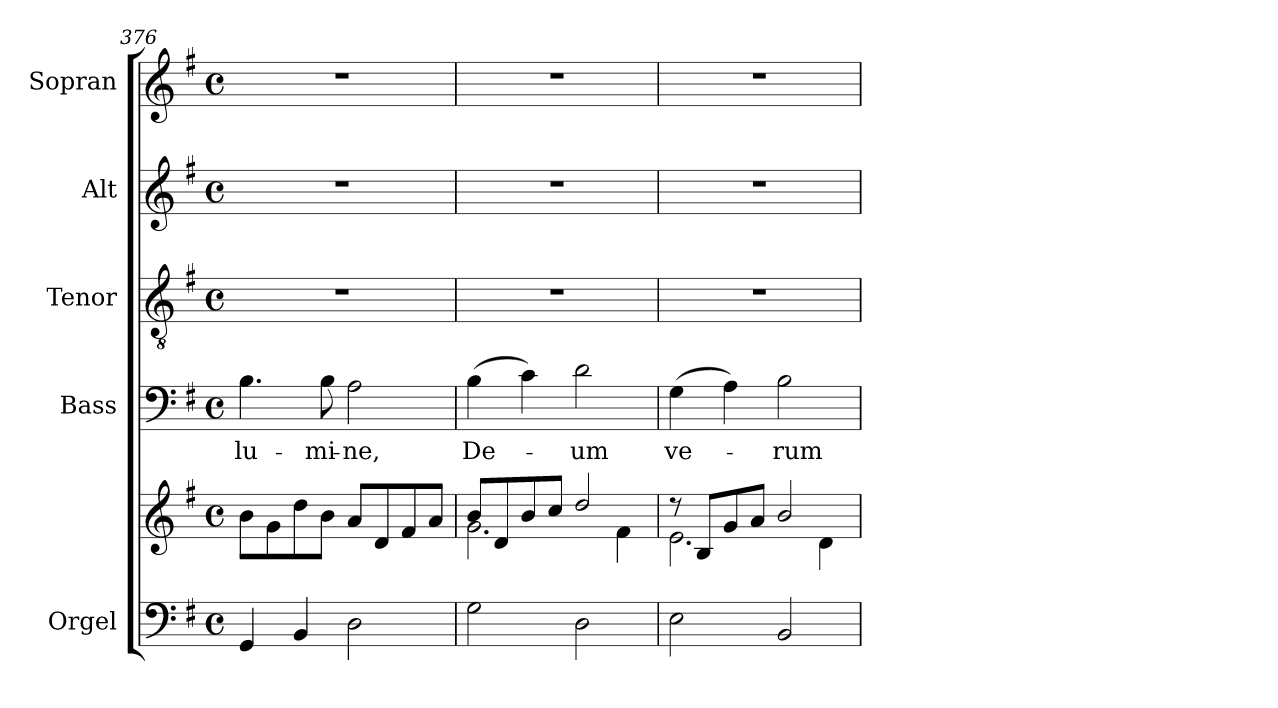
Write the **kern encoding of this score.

**kern	**kern	**kern	**text	**kern	**kern	**kern
*part5	*part5	*part4	*part4	*part3	*part2	*part1
*staff6	*staff5	*staff4	*staff4	*staff3	*staff2	*staff1
*I"Orgel	*	*I"Bass	*	*I"Tenor	*I"Alt	*I"Sopran
*I'Org.	*	*I'B	*	*I'T	*I'A	*I'S
*clefF4	*clefG2	*clefF4	*	*clefGv2	*clefG2	*clefG2
*k[f#]	*k[f#]	*k[f#]	*	*k[f#]	*k[f#]	*k[f#]
*G:	*G:	*G:	*	*G:	*G:	*G:
*M4/4	*M4/4	*M4/4	*	*M4/4	*M4/4	*M4/4
*met(c)	*met(c)	*met(c)	*	*met(c)	*met(c)	*met(c)
=376	=376	=376	=376	=376	=376	=376
!	!	!	!LO:LY:b	!	!	!
4GG/	8b\L	4.B\	lu-	1r	1r	1r
.	8g\	.	.	.	.	.
4BB/	8dd\	.	.	.	.	.
!	!	!	!LO:LY:b	!	!	!
.	8b\J	8B\	-mi-	.	.	.
!	!	!	!LO:LY:b	!	!	!
2D\	8a/L	2A\	-ne,	.	.	.
.	8d/	.	.	.	.	.
.	8f#/	.	.	.	.	.
.	8a/J	.	.	.	.	.
=377	=377	=377	=377	=377	=377	=377
*	*^	*	*	*	*	*
!	!	!	!	!LO:LY:b	!	!	!
2G\	8b/L	2.g\	(>4B\	De-	1r	1r	1r
.	8d/	.	.	.	.	.	.
.	8b/	.	4c\)	.	.	.	.
.	8cc/J	.	.	.	.	.	.
!	!	!	!	!LO:LY:b	!	!	!
2D\	2dd/	.	2d\	-um	.	.	.
.	.	4f#\	.	.	.	.	.
=378	=378	=378	=378	=378	=378	=378	=378
!	!	!	!	!LO:LY:b	!	!	!
2E\	8r	2.e\	(>4G\	ve-	1r	1r	1r
.	8B/L	.	.	.	.	.	.
.	8g/	.	4A\)	.	.	.	.
.	8a/J	.	.	.	.	.	.
!	!	!	!	!LO:LY:b	!	!	!
2BB/	2b/	.	2B\	-rum	.	.	.
.	.	4d\	.	.	.	.	.
*	*v	*v	*	*	*	*	*
=	=	=	=	=	=	=
*-	*-	*-	*-	*-	*-	*-
